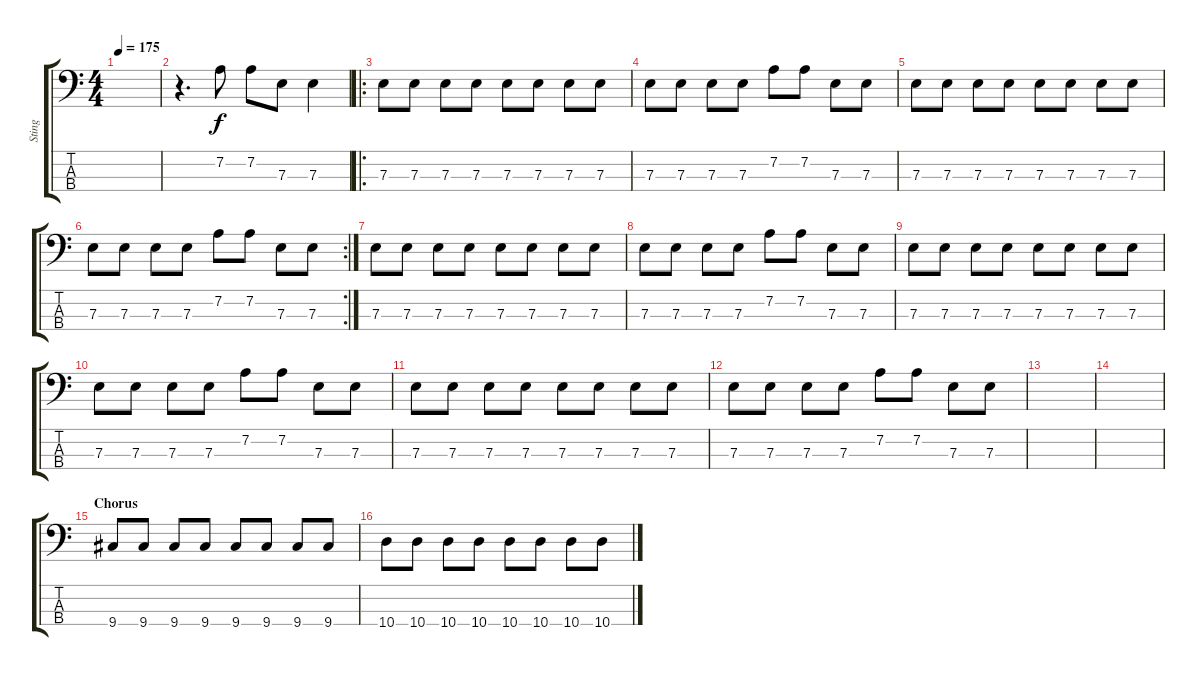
\track ("Sting" "Sting") {instrument electricbasspick}
\staff {score tabs}
\tuning (G2 D2 A1 E1) {hide}
\ts (4 4)
\tempo 175
\clef f4
\ks c
|
r.4{d} 7.2.8 7.2.8 7.3.8 7.3.4 |
\ro
7.3.8 7.3.8 7.3.8 7.3.8 7.3.8 7.3.8 7.3.8 7.3.8 |
7.3.8 7.3.8 7.3.8 7.3.8 7.2.8 7.2.8 7.3.8 7.3.8 |
7.3.8 7.3.8 7.3.8 7.3.8 7.3.8 7.3.8 7.3.8 7.3.8 |
\rc 2
7.3.8 7.3.8 7.3.8 7.3.8 7.2.8 7.2.8 7.3.8 7.3.8 |
7.3.8 7.3.8 7.3.8 7.3.8 7.3.8 7.3.8 7.3.8 7.3.8 |
7.3.8 7.3.8 7.3.8 7.3.8 7.2.8 7.2.8 7.3.8 7.3.8 |
7.3.8 7.3.8 7.3.8 7.3.8 7.3.8 7.3.8 7.3.8 7.3.8 |
7.3.8 7.3.8 7.3.8 7.3.8 7.2.8 7.2.8 7.3.8 7.3.8 |
7.3.8 7.3.8 7.3.8 7.3.8 7.3.8 7.3.8 7.3.8 7.3.8 |
7.3.8 7.3.8 7.3.8 7.3.8 7.2.8 7.2.8 7.3.8 7.3.8 |
|
|
\section ("" "Chorus")
9.4.8 9.4.8 9.4.8 9.4.8 9.4.8 9.4.8 9.4.8 9.4.8 |
10.4.8 10.4.8 10.4.8 10.4.8 10.4.8 10.4.8 10.4.8 10.4.8
